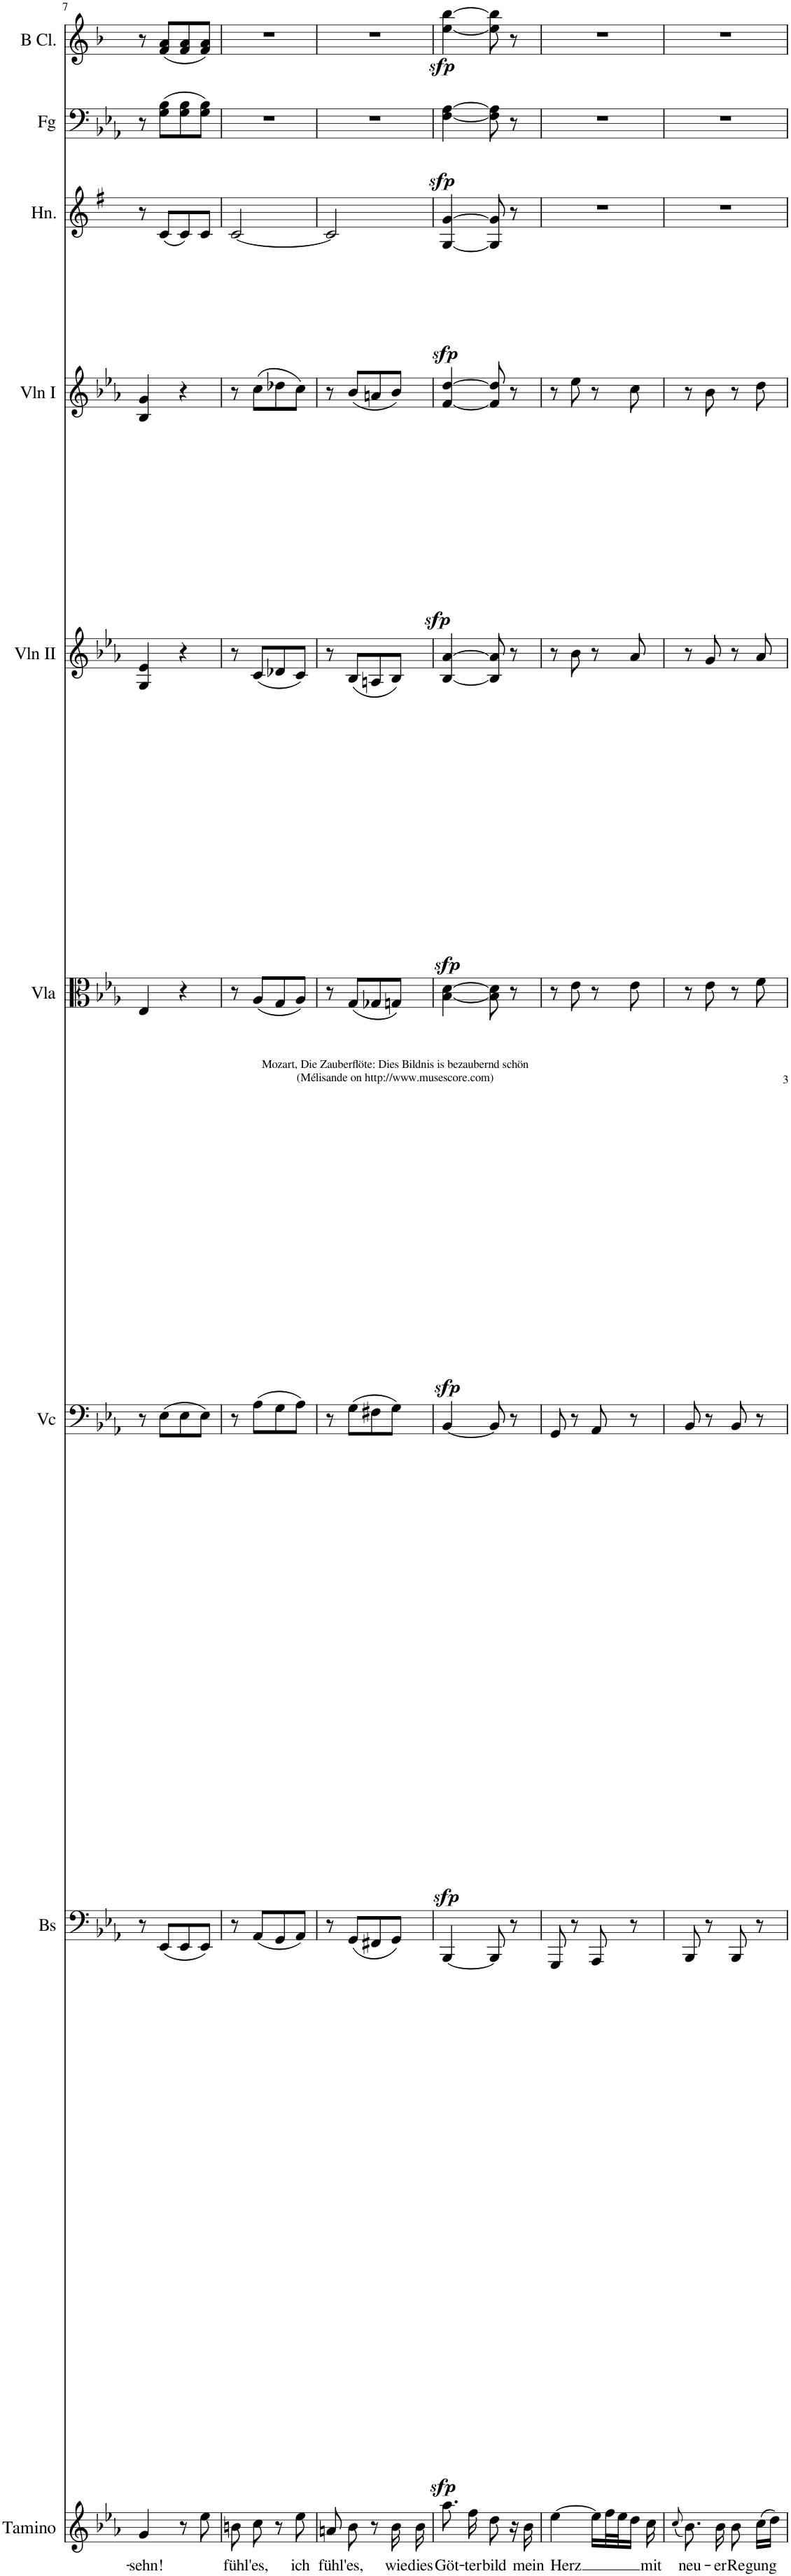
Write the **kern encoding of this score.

**kern	**text	**kern	**dynam	**kern	**dynam	**kern	**dynam	**kern	**dynam	**kern	**dynam	**kern	**dynam	**kern	**dynam	**kern	**dynam
*part9	*part9	*part8	*part8	*part7	*part7	*part6	*part6	*part5	*part5	*part4	*part4	*part3	*part3	*part2	*part2	*part1	*part1
*staff9	*staff9	*staff8	*staff8	*staff7	*staff7	*staff6	*staff6	*staff5	*staff5	*staff4	*staff4	*staff3	*staff3	*staff2	*staff2	*staff1	*staff1
*I"Tamino	*	*I"Basso	*	*I"Vc	*	*I"Viola	*	*I"Violini II	*	*I"Violini I	*	*I"E Horn	*	*I"Fagotti	*	*I"B Clarinet	*
*I'Tamino	*	*I'Bs	*	*I'Vc	*	*I'Vla	*	*I'Vln II	*	*I'Vln I	*	*I'Hn.	*	*I'Fg	*	*I'B Cl.	*
!!LO:PB:g=z
*clefG2	*	*clefF4	*	*clefF4	*	*clefC3	*	*clefG2	*	*clefG2	*	*clefG2	*	*clefF4	*	*clefG2	*
*	*	*Trd7c12	*	*	*	*	*	*	*	*	*	*Trd5c9	*	*	*	*Trd1c2	*
*k[b-e-a-]	*	*k[b-e-a-]	*	*k[b-e-a-]	*	*k[b-e-a-]	*	*k[b-e-a-]	*	*k[b-e-a-]	*	*k[f#]	*	*k[b-e-a-]	*	*k[b-]	*
*M2/4	*	*M2/4	*	*M2/4	*	*M2/4	*	*	*	*	*	*M2/4	*	*M2/4	*	*M2/4	*
=7	=7	=7	=7	=7	=7	=7	=7	=7	=7	=7	=7	=7	=7	=7	=7	=7	=7
!	!LO:LY:b	!	!	!	!	!	!	!	!	!	!	!	!	!	!	!	!
4g/	-sehn!	8r	.	8r	.	4E-/	.	4G/ 4e-/	.	4B-/ 4g/	.	8r	.	8r	.	8r	.
.	.	(8EE-/L	.	(8E-\L	.	.	.	.	.	.	.	(8c/L	.	(8G\ 8B-\L	.	(8f/ 8a/L	.
8r	.	8EE-/	.	8E-\	.	4r	.	4r	.	4r	.	8c/)	.	8G\ 8B-\	.	8f/ 8a/	.
8ee-\	.	8EE-/J)	.	8E-\J)	.	.	.	.	.	.	.	8c/J	.	8G\ 8B-\J)	.	8f/ 8a/J)	.
=8	=8	=8	=8	=8	=8	=8	=8	=8	=8	=8	=8	=8	=8	=8	=8	=8	=8
!	!LO:LY:b	!	!	!	!	!	!	!	!	!	!	!	!	!	!	!	!
8bn\	fühl'	8r	.	8r	.	8r	.	8r	.	8r	.	[2c/	.	2r	.	2r	.
!	!LO:LY:b	!	!	!	!	!	!	!	!	!	!	!	!	!	!	!	!
8cc\	es,	(8AA-/L	.	(8A-\L	.	(8A-/L	.	(8c/L	.	(8cc\L	.	.	.	.	.	.	.
8r	.	8GG/	.	8G\	.	8G/	.	8d-X/	.	8dd-X\	.	.	.	.	.	.	.
!	!LO:LY:b	!	!	!	!	!	!	!	!	!	!	!	!	!	!	!	!
8ee-\	ich	8AA-/J)	.	8A-\J)	.	8A-/J)	.	8c/J)	.	8cc\J)	.	.	.	.	.	.	.
=9	=9	=9	=9	=9	=9	=9	=9	=9	=9	=9	=9	=9	=9	=9	=9	=9	=9
!	!LO:LY:b	!	!	!	!	!	!	!	!	!	!	!	!	!	!	!	!
8an/	fühl'	8r	.	8r	.	8r	.	8r	.	8r	.	2c/]	.	2r	.	2r	.
!	!LO:LY:b	!	!	!	!	!	!	!	!	!	!	!	!	!	!	!	!
8b-\	es,	(8GG/L	.	(8G\L	.	(8G/L	.	(8B-/L	.	(8b-/L	.	.	.	.	.	.	.
8r	.	8FF#X/	.	8F#X\	.	8G-X/	.	8An/	.	8an/	.	.	.	.	.	.	.
!	!LO:LY:b	!	!	!	!	!	!	!	!	!	!	!	!	!	!	!	!
16b-\	wie	8GG/J)	.	8G\J)	.	8Gn/J)	.	8B-/J)	.	8b-/J)	.	.	.	.	.	.	.
!	!LO:LY:b	!	!	!	!	!	!	!	!	!	!	!	!	!	!	!	!
16b-\	dies	.	.	.	.	.	.	.	.	.	.	.	.	.	.	.	.
=10	=10	=10	=10	=10	=10	=10	=10	=10	=10	=10	=10	=10	=10	=10	=10	=10	=10
!	!LO:LY:b	!	!LO:DY:b	!	!LO:DY:b	!	!LO:DY:b	!	!LO:DY:b	!	!LO:DY:b	!	!LO:DY:b	!	!LO:DY:b	!	!LO:DY:b
8.aa-\	Göt-	[4BBB-/	sfp	[4BB-/	sfp	[4B-\ [4d\	sfp	[4B-/ [4a-/	sfp	[4f/ [4dd/	sfp	[4G/ [4g/	sfp	[4F\ [4A-\	sfp	[4ee\ [4bb-\	sfp
!	!LO:LY:b	!	!	!	!	!	!	!	!	!	!	!	!	!	!	!	!
16ff\	-ter-	.	.	.	.	.	.	.	.	.	.	.	.	.	.	.	.
!	!LO:LY:b	!	!	!	!	!	!	!	!	!	!	!	!	!	!	!	!
8dd\	-bild	8BBB-/]	.	8BB-/]	.	8B-\] 8d\]	.	8B-/] 8a-/]	.	8f/] 8dd/]	.	8G/] 8g/]	.	8F\] 8A-\]	.	8ee\] 8bb-\]	.
16r	.	8r	.	8r	.	8r	.	8r	.	8r	.	8r	.	8r	.	8r	.
!	!LO:LY:b	!	!	!	!	!	!	!	!	!	!	!	!	!	!	!	!
16b-\	mein	.	.	.	.	.	.	.	.	.	.	.	.	.	.	.	.
=11	=11	=11	=11	=11	=11	=11	=11	=11	=11	=11	=11	=11	=11	=11	=11	=11	=11
!	!LO:LY:b	!	!	!	!	!	!	!	!	!	!	!	!	!	!	!	!
[4ee-\	Herz	8GGG/	.	8GG/	.	8r	.	8r	.	8r	.	2r	.	2r	.	2r	.
.	.	8r	.	8r	.	8e-\	.	8b-\	.	8ee-\	.	.	.	.	.	.	.
16ee-\LL]	.	8AAA-/	.	8AA-/	.	8r	.	8r	.	8r	.	.	.	.	.	.	.
32ff\L	.	.	.	.	.	.	.	.	.	.	.	.	.	.	.	.	.
32ee-\J	.	.	.	.	.	.	.	.	.	.	.	.	.	.	.	.	.
16dd\JJ	.	8r	.	8r	.	8e-\	.	8a-/	.	8cc\	.	.	.	.	.	.	.
!	!LO:LY:b	!	!	!	!	!	!	!	!	!	!	!	!	!	!	!	!
16cc\	mit	.	.	.	.	.	.	.	.	.	.	.	.	.	.	.	.
=12	=12	=12	=12	=12	=12	=12	=12	=12	=12	=12	=12	=12	=12	=12	=12	=12	=12
(8qcc/	.	.	.	.	.	.	.	.	.	.	.	.	.	.	.	.	.
!	!LO:LY:b	!	!	!	!	!	!	!	!	!	!	!	!	!	!	!	!
8.b-\)	neu-	8BBB-/	.	8BB-/	.	8r	.	8r	.	8r	.	2r	.	2r	.	2r	.
.	.	8r	.	8r	.	8e-\	.	8g/	.	8b-\	.	.	.	.	.	.	.
!	!LO:LY:b	!	!	!	!	!	!	!	!	!	!	!	!	!	!	!	!
16b-\	-er	.	.	.	.	.	.	.	.	.	.	.	.	.	.	.	.
!	!LO:LY:b	!	!	!	!	!	!	!	!	!	!	!	!	!	!	!	!
8b-\	Re-	8BBB-/	.	8BB-/	.	8r	.	8r	.	8r	.	.	.	.	.	.	.
!	!LO:LY:b	!	!	!	!	!	!	!	!	!	!	!	!	!	!	!	!
(16cc\LL	-gung	8r	.	8r	.	8f\	.	8a-/	.	8dd\	.	.	.	.	.	.	.
16dd\JJ)	.	.	.	.	.	.	.	.	.	.	.	.	.	.	.	.	.
=	=	=	=	=	=	=	=	=	=	=	=	=	=	=	=	=	=
*-	*-	*-	*-	*-	*-	*-	*-	*-	*-	*-	*-	*-	*-	*-	*-	*-	*-
